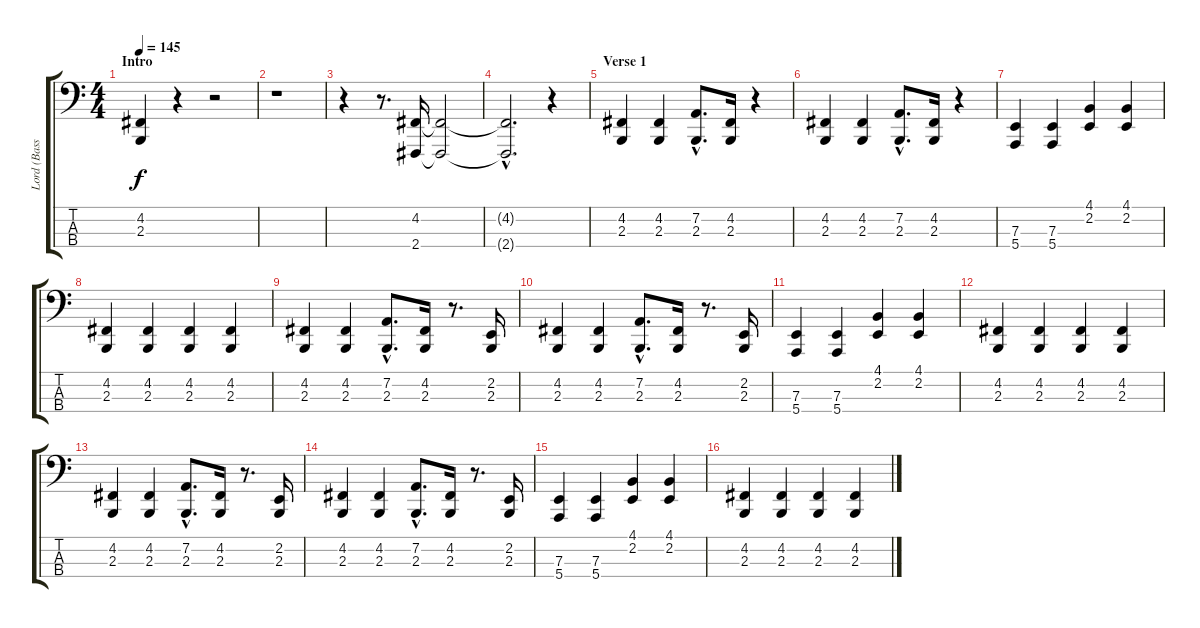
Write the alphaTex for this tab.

\track ("Lord (Bass)" "Lord (Bass") {instrument electricgrandpiano}
\staff {score tabs}
\tuning (G2 D2 A1 E1) {hide}
\ts (4 4)
\section ("" "Intro")
\tempo 145
\clef f4
\ks c
(4.2 2.3).4{dy f instrument electricgrandpiano} r.4 r.2 |
r.1 |
r.4 r.8{d} (4.2 2.4).16 (4.2{t} 2.4{t}).2 |
(4.2{hac t} 2.4{hac t}).2{d} r.4 |
\section ("" "Verse 1")
(4.2 2.3).4 (4.2 2.3).4 (7.2{hac} 2.3{hac}).8{d} (4.2 2.3).16 r.4 |
(4.2 2.3).4 (4.2 2.3).4 (7.2{hac} 2.3{hac}).8{d} (4.2 2.3).16 r.4 |
(7.3 5.4).4 (7.3 5.4).4 (4.1 2.2).4 (4.1 2.2).4 |
(4.2 2.3).4 (4.2 2.3).4 (4.2 2.3).4 (4.2 2.3).4 |
(4.2 2.3).4 (4.2 2.3).4 (7.2{hac} 2.3{hac}).8{d} (4.2 2.3).16 r.8{d} (2.2 2.3).16 |
(4.2 2.3).4 (4.2 2.3).4 (7.2{hac} 2.3{hac}).8{d} (4.2 2.3).16 r.8{d} (2.2 2.3).16 |
(7.3 5.4).4 (7.3 5.4).4 (4.1 2.2).4 (4.1 2.2).4 |
(4.2 2.3).4 (4.2 2.3).4 (4.2 2.3).4 (4.2 2.3).4 |
(4.2 2.3).4 (4.2 2.3).4 (7.2{hac} 2.3{hac}).8{d} (4.2 2.3).16 r.8{d} (2.2 2.3).16 |
(4.2 2.3).4 (4.2 2.3).4 (7.2{hac} 2.3{hac}).8{d} (4.2 2.3).16 r.8{d} (2.2 2.3).16 |
(7.3 5.4).4 (7.3 5.4).4 (4.1 2.2).4 (4.1 2.2).4 |
(4.2 2.3).4 (4.2 2.3).4 (4.2 2.3).4 (4.2 2.3).4
